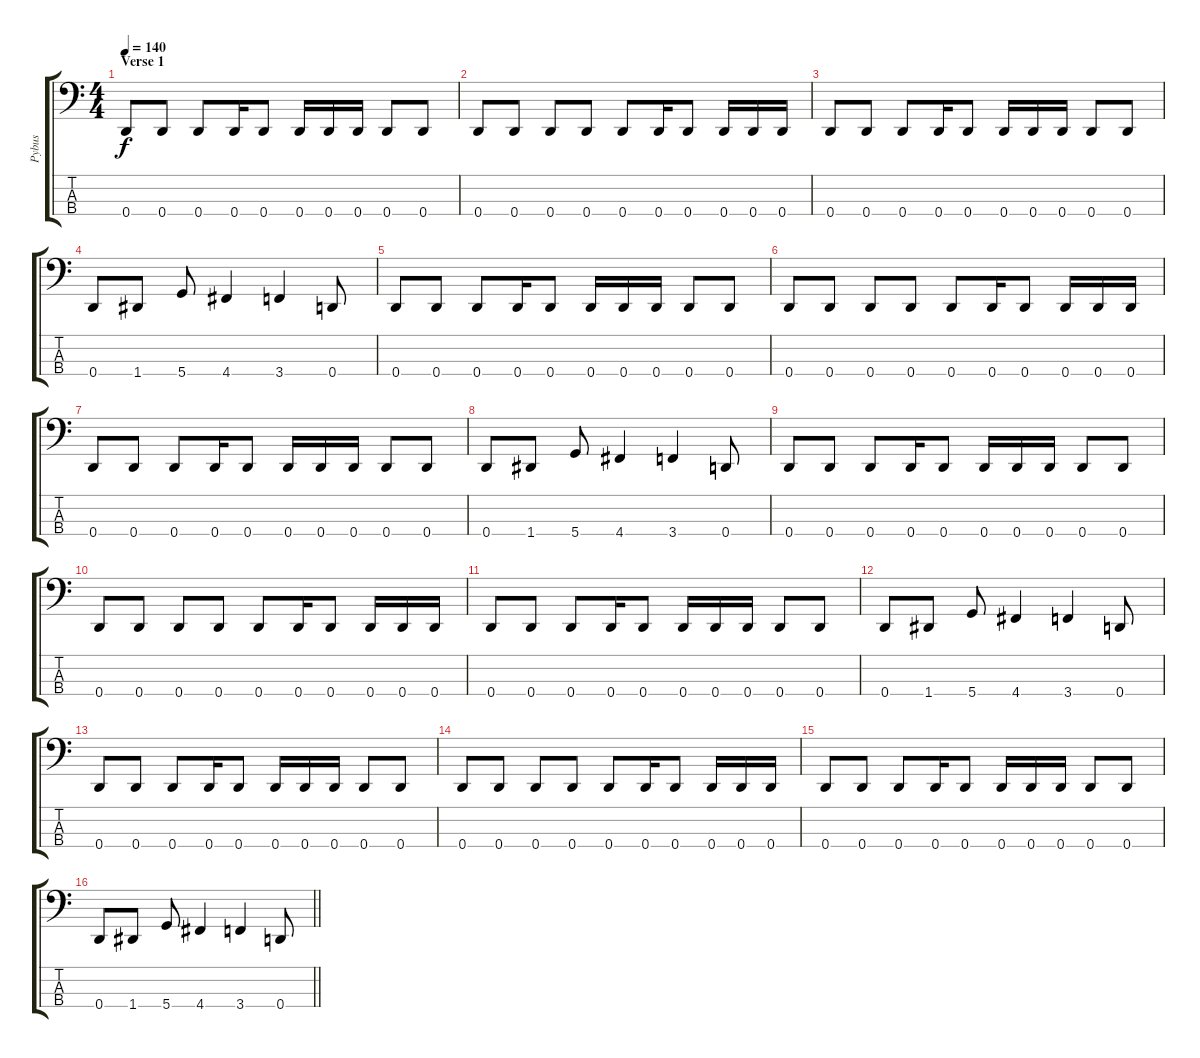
\track ("Pybus" "Pybus") {instrument electricbassfinger}
\staff {score tabs}
\tuning (F2 C2 G1 D1) {hide}
\ts (4 4)
\section ("" "Verse 1")
\tempo 140
\clef f4
\ks c
0.4.8{dy f} 0.4.8 0.4.8 0.4.16 0.4.8 0.4.16 0.4.16 0.4.16 0.4.8 0.4.8 |
0.4.8 0.4.8 0.4.8 0.4.8 0.4.8 0.4.16 0.4.8 0.4.16 0.4.16 0.4.16 |
0.4.8 0.4.8 0.4.8 0.4.16 0.4.8 0.4.16 0.4.16 0.4.16 0.4.8 0.4.8 |
0.4.8 1.4.8 5.4.8 4.4.4 3.4.4 0.4.8 |
0.4.8 0.4.8 0.4.8 0.4.16 0.4.8 0.4.16 0.4.16 0.4.16 0.4.8 0.4.8 |
0.4.8 0.4.8 0.4.8 0.4.8 0.4.8 0.4.16 0.4.8 0.4.16 0.4.16 0.4.16 |
0.4.8 0.4.8 0.4.8 0.4.16 0.4.8 0.4.16 0.4.16 0.4.16 0.4.8 0.4.8 |
0.4.8 1.4.8 5.4.8 4.4.4 3.4.4 0.4.8 |
0.4.8 0.4.8 0.4.8 0.4.16 0.4.8 0.4.16 0.4.16 0.4.16 0.4.8 0.4.8 |
0.4.8 0.4.8 0.4.8 0.4.8 0.4.8 0.4.16 0.4.8 0.4.16 0.4.16 0.4.16 |
0.4.8 0.4.8 0.4.8 0.4.16 0.4.8 0.4.16 0.4.16 0.4.16 0.4.8 0.4.8 |
0.4.8 1.4.8 5.4.8 4.4.4 3.4.4 0.4.8 |
0.4.8 0.4.8 0.4.8 0.4.16 0.4.8 0.4.16 0.4.16 0.4.16 0.4.8 0.4.8 |
0.4.8 0.4.8 0.4.8 0.4.8 0.4.8 0.4.16 0.4.8 0.4.16 0.4.16 0.4.16 |
0.4.8 0.4.8 0.4.8 0.4.16 0.4.8 0.4.16 0.4.16 0.4.16 0.4.8 0.4.8 |
\barLineRight lightlight
0.4.8 1.4.8 5.4.8 4.4.4 3.4.4 0.4.8
